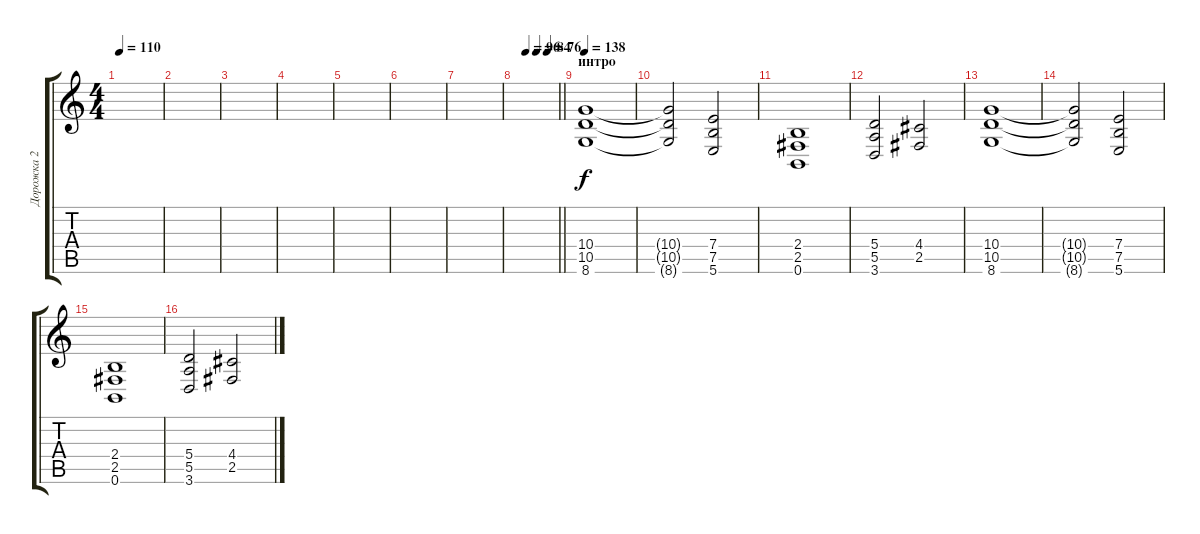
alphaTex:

\track ("Дорожка 2" "Дорожка 2") {instrument distortionguitar}
\staff {score tabs}
\tuning (B3 Gb3 D3 A2 E2 B1) {hide}
\ts (4 4)
\tempo 110
\clef g2
\ks c
|
|
|
|
|
|
|
\tempo (96 0.25)
\tempo (84 0.5)
\tempo (76 0.75)
\barLineRight lightlight
|
\section ("" "интро")
\tempo 138
(10.4 10.5 8.6).1 |
(10.4{t} 10.5{t} 8.6{t}).2 (7.4 7.5 5.6).2 |
(2.4 2.5 0.6).1 |
(5.4 5.5 3.6).2 (4.4 2.5).2 |
(10.4 10.5 8.6).1 |
(10.4{t} 10.5{t} 8.6{t}).2 (7.4 7.5 5.6).2 |
(2.4 2.5 0.6).1 |
(5.4 5.5 3.6).2 (4.4 2.5).2
